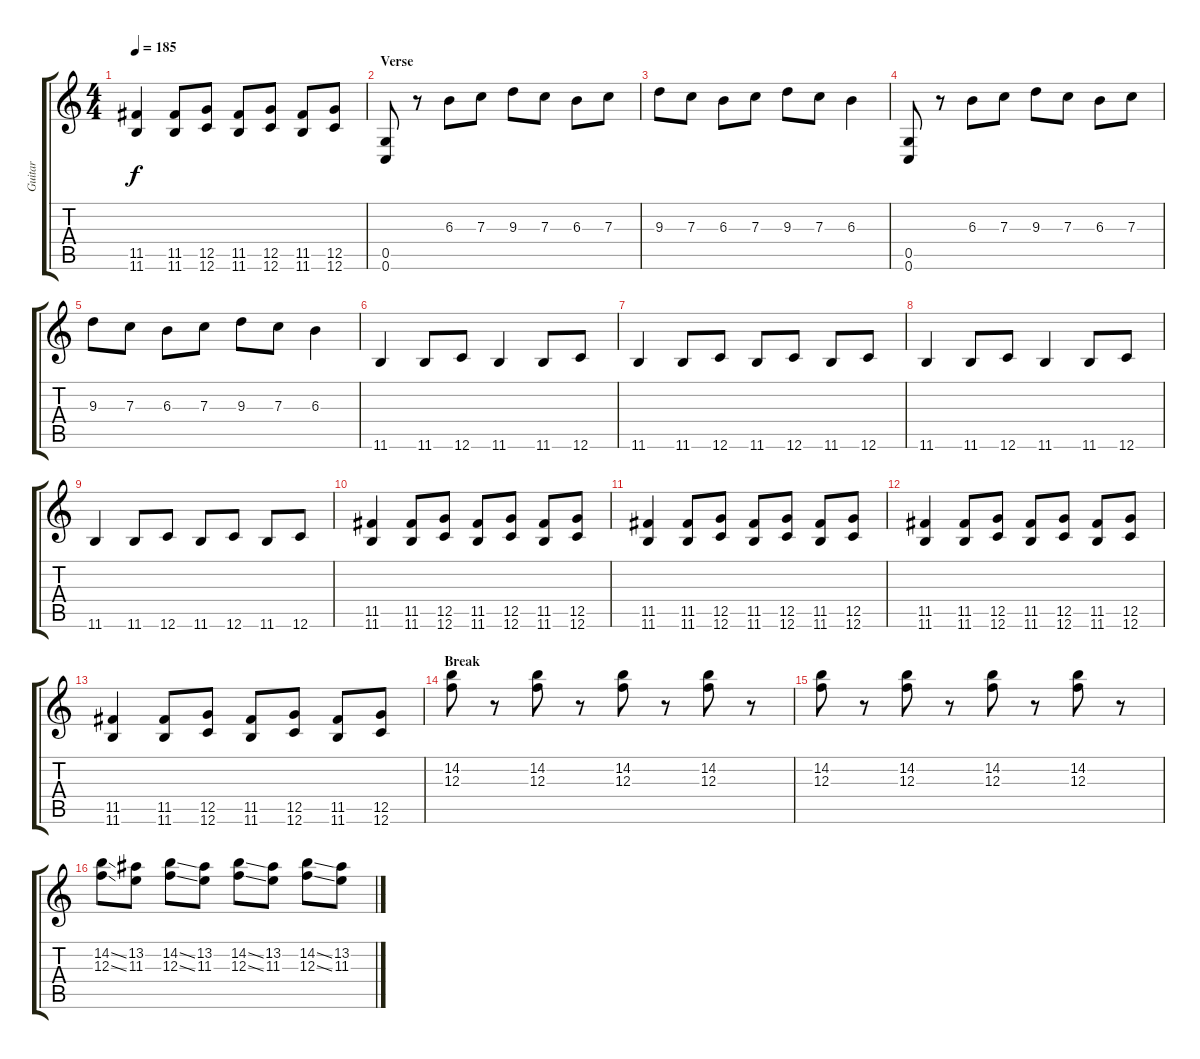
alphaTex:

\track ("Guitar" "Guitar") {instrument overdrivenguitar}
\staff {score tabs}
\tuning (D4 A3 F3 C3 G2 C2) {hide}
\ts (4 4)
\tempo 185
\clef g2
\ks c
(11.5 11.6).4{dy f} (11.5 11.6).8 (12.5 12.6).8 (11.5 11.6).8 (12.5 12.6).8 (11.5 11.6).8 (12.5 12.6).8 |
\section ("" "Verse")
(0.5 0.6).8 r.8 6.3.8 7.3.8 9.3.8 7.3.8 6.3.8 7.3.8 |
9.3.8 7.3.8 6.3.8 7.3.8 9.3.8 7.3.8 6.3.4 |
(0.5 0.6).8 r.8 6.3.8 7.3.8 9.3.8 7.3.8 6.3.8 7.3.8 |
9.3.8 7.3.8 6.3.8 7.3.8 9.3.8 7.3.8 6.3.4 |
11.6.4 11.6.8 12.6.8 11.6.4 11.6.8 12.6.8 |
11.6.4 11.6.8 12.6.8 11.6.8 12.6.8 11.6.8 12.6.8 |
11.6.4 11.6.8 12.6.8 11.6.4 11.6.8 12.6.8 |
11.6.4 11.6.8 12.6.8 11.6.8 12.6.8 11.6.8 12.6.8 |
(11.5 11.6).4 (11.5 11.6).8 (12.5 12.6).8 (11.5 11.6).8 (12.5 12.6).8 (11.5 11.6).8 (12.5 12.6).8 |
(11.5 11.6).4 (11.5 11.6).8 (12.5 12.6).8 (11.5 11.6).8 (12.5 12.6).8 (11.5 11.6).8 (12.5 12.6).8 |
(11.5 11.6).4 (11.5 11.6).8 (12.5 12.6).8 (11.5 11.6).8 (12.5 12.6).8 (11.5 11.6).8 (12.5 12.6).8 |
(11.5 11.6).4 (11.5 11.6).8 (12.5 12.6).8 (11.5 11.6).8 (12.5 12.6).8 (11.5 11.6).8 (12.5 12.6).8 |
\section ("" "Break")
(14.2 12.3).8 r.8 (14.2 12.3).8 r.8 (14.2 12.3).8 r.8 (14.2 12.3).8 r.8 |
(14.2 12.3).8 r.8 (14.2 12.3).8 r.8 (14.2 12.3).8 r.8 (14.2 12.3).8 r.8 |
(14.2{ss} 12.3{ss}).8 (13.2 11.3).8 (14.2{ss} 12.3{ss}).8 (13.2 11.3).8 (14.2{ss} 12.3{ss}).8 (13.2 11.3).8 (14.2{ss} 12.3{ss}).8 (13.2 11.3).8
